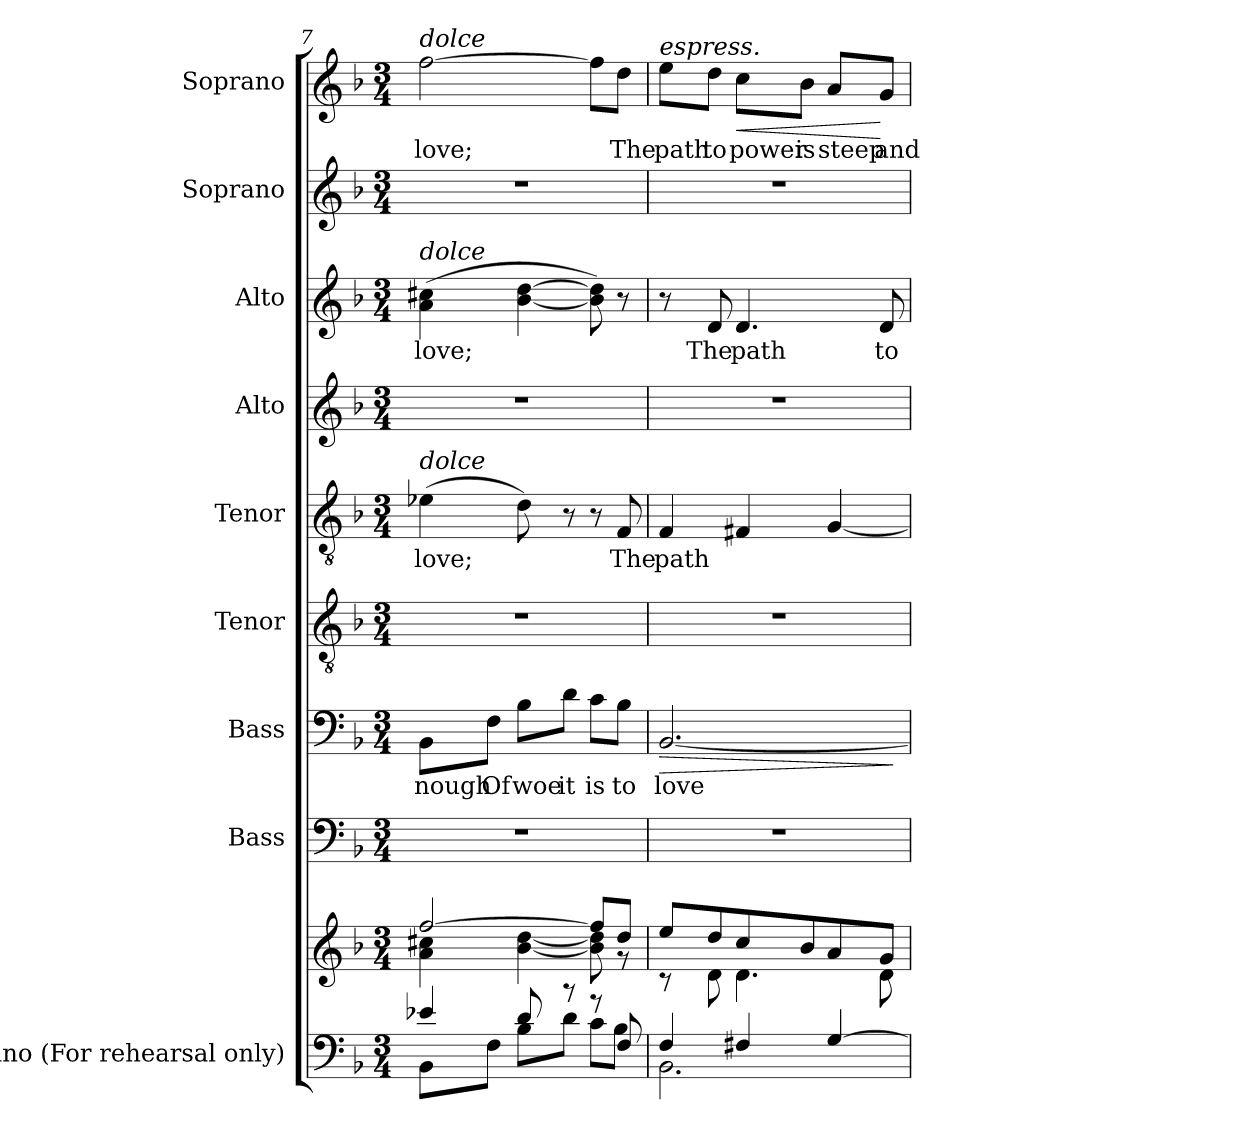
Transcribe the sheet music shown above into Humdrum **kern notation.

**kern	**kern	**kern	**kern	**text	**dynam	**kern	**kern	**text	**kern	**kern	**text	**kern	**kern	**text	**dynam
*part9	*part9	*part8	*part7	*part7	*part7	*part6	*part5	*part5	*part4	*part3	*part3	*part2	*part1	*part1	*part1
*staff10	*staff9	*staff8	*staff7	*staff7	*staff7	*staff6	*staff5	*staff5	*staff4	*staff3	*staff3	*staff2	*staff1	*staff1	*staff1
*I"Piano (For rehearsal only)	*	*I"Bass	*I"Bass	*	*	*I"Tenor	*I"Tenor	*	*I"Alto	*I"Alto	*	*I"Soprano	*I"Soprano	*	*
*I'Pno.	*	*I'B.	*I'B.	*	*	*I'T.	*I'T.	*	*I'A.	*I'A.	*	*I'S.	*I'S.	*	*
*clefF4	*clefG2	*clefF4	*clefF4	*	*	*clefGv2	*clefGv2	*	*clefG2	*clefG2	*	*clefG2	*clefG2	*	*
*	*	*	*	*	*	*ITrd7c12	*ITrd7c12	*	*	*	*	*	*	*	*
*k[b-]	*k[b-]	*k[b-]	*k[b-]	*	*	*k[b-]	*k[b-]	*	*k[b-]	*k[b-]	*	*k[b-]	*k[b-]	*	*
*F:	*F:	*F:	*F:	*	*	*F:	*F:	*	*F:	*F:	*	*F:	*F:	*	*
*M3/4	*M3/4	*M3/4	*M3/4	*	*	*M3/4	*M3/4	*	*M3/4	*M3/4	*	*M3/4	*M3/4	*	*
=7	=7	=7	=7	=7	=7	=7	=7	=7	=7	=7	=7	=7	=7	=7	=7
*^	*^	*	*	*	*	*	*	*	*	*	*	*	*	*	*
!	!	!	!	!LO:N:vis=1	!	!	!	!	!	!	!	!	!	!	!	!	!
!	!	!	!	!	!	!LO:LY:b:color=#000000	!	!LO:N:vis=1	!	!	!	!	!	!	!	!	!
!	!	!	!	!	!	!	!	!	!	!LO:LY:b:color=#000000	!LO:N:vis=1	!	!	!	!	!	!
!	!	!	!	!	!	!	!	!	!	!	!	!	!LO:LY:b:color=#000000	!LO:N:vis=1	!	!	!
!	!	!	!	!	!	!	!	!	!	!	!	!	!	!	!LO:TX:a:i:t=dolce	!	!
!	!	!	!	!	!	!	!	!	!	!	!	!LO:TX:a:i:t=dolce	!	!	!	!	!
!	!	!	!	!	!	!	!	!	!LO:TX:a:i:t=dolce	!	!	!	!	!	!	!	!
!	!	!	!	!	!	!	!	!	!	!	!	!	!	!	!	!LO:LY:b:color=#000000	!
4e-Xi/	8BB-i\L	[>2ffi/	4ai\ 4cc#Xi	2.r	8BB-i\L	-nough	.	2.r	(4E-Xi\	love;	2.r	(4ai\ 4cc#Xi	love;	2.r	[>2ffi\	love;	.
!	!	!	!	!	!	!LO:LY:b:color=#000000	!	!	!	!	!	!	!	!	!	!	!
.	8Fi\J	.	.	.	8Fi\J	Of	.	.	.	.	.	.	.	.	.	.	.
!	!	!	!	!	!	!LO:LY:b:color=#000000	!	!	!	!	!	!	!	!	!	!	!
8di/	8B-i\L	.	[<4b-i\ [<4ddi	.	8B-i\L	woe	.	.	8Di\)	.	.	[<4b-i\ [>4ddi	.	.	.	.	.
!	!	!	!	!	!	!LO:LY:b:color=#000000	!	!	!	!	!	!	!	!	!	!	!
8r	8di\J	.	.	.	8di\J	it	.	.	8r	.	.	.	.	.	.	.	.
!	!	!	!	!	!	!LO:LY:b:color=#000000	!	!	!	!	!	!	!	!	!	!	!
8r	8ci\L	8ffi/L]	8b-i\] 8ddi]	.	8ci\L	is	.	.	8r	.	.	8b-i\] 8ddi])	.	.	8ffi\L]	.	.
!	!	!	!	!	!	!LO:LY:b:color=#000000	!	!	!	!	!	!	!	!	!	!	!
!	!	!	!	!	!	!	!	!	!	!LO:LY:b:color=#000000	!	!	!	!	!	!	!
!	!	!	!	!	!	!	!	!	!	!	!	!	!	!	!	!LO:LY:b:color=#000000	!
8Fi/	8B-i\J	8ddi/J	8r	.	8B-i\J	to	.	.	8FFi/	The	.	8r	.	.	8ddi\J	The	.
=8	=8	=8	=8	=8	=8	=8	=8	=8	=8	=8	=8	=8	=8	=8	=8	=8	=8
!	!	!	!	!LO:N:vis=1	!	!	!	!	!	!	!	!	!	!	!	!	!
!	!	!	!	!	!	!LO:LY:b:color=#000000	!LO:HP:b	!LO:N:vis=1	!	!	!	!	!	!	!	!	!
!	!	!	!	!	!	!	!	!	!	!LO:LY:b:color=#000000	!LO:N:vis=1	!	!	!LO:N:vis=1	!	!	!
!	!	!	!	!	!	!	!	!	!	!	!	!	!	!	!LO:TX:a:i:t=espress.	!	!
!	!	!	!	!	!	!	!	!	!	!	!	!	!	!	!	!LO:LY:b:color=#000000	!
4Fi/	2.BB-i\	8eei/L	8r	2.r	[<2.BB-i/	love	>	2.r	4FFi/	path	2.r	8r	.	2.r	8eei\L	path	.
!	!	!	!	!	!	!	!	!	!	!	!	!	!LO:LY:b:color=#000000	!	!	!	!
!	!	!	!	!	!	!	!	!	!	!	!	!	!	!	!	!LO:LY:b:color=#000000	!
.	.	8ddi/	8di\	.	.	.	.	.	.	.	.	8di/	The	.	8ddi\J	to	.
!	!	!	!	!	!	!	!	!	!	!	!	!	!LO:LY:b:color=#000000	!	!	!	!
!	!	!	!	!	!	!	!	!	!	!	!	!	!	!	!	!LO:LY:b:color=#000000	!LO:HP:b
4F#Xi/	.	8cci/	4.di\	.	.	.	.	.	4FF#Xi/	.	.	4.di/	path	.	8cci\L	power	<
!	!	!	!	!	!	!	!	!	!	!	!	!	!	!	!	!LO:LY:b:color=#000000	!
.	.	8b-i/	.	.	.	.	.	.	.	.	.	.	.	.	8b-i\J	is	.
!	!	!	!	!	!	!	!	!	!	!	!	!	!	!	!	!LO:LY:b:color=#000000	!
[>4Gi/	.	8ai/	.	.	.	.	.	.	[<4GGi/	.	.	.	.	.	8ai/L	steep	.
!	!	!	!	!	!	!	!	!	!	!	!	!	!LO:LY:b:color=#000000	!	!	!	!
!	!	!	!	!	!	!	!	!	!	!	!	!	!	!	!	!LO:LY:b:color=#000000	!
.	.	8gi/J	8di\	.	.	.	.	.	.	.	.	8di/	to	.	8gi/J	and	[
*v	*v	*	*	*	*	*	*	*	*	*	*	*	*	*	*	*	*
*	*v	*v	*	*	*	*	*	*	*	*	*	*	*	*	*	*
.	.	.	.	.	]	.	.	.	.	.	.	.	.	.	.
=	=	=	=	=	=	=	=	=	=	=	=	=	=	=	=
*-	*-	*-	*-	*-	*-	*-	*-	*-	*-	*-	*-	*-	*-	*-	*-
